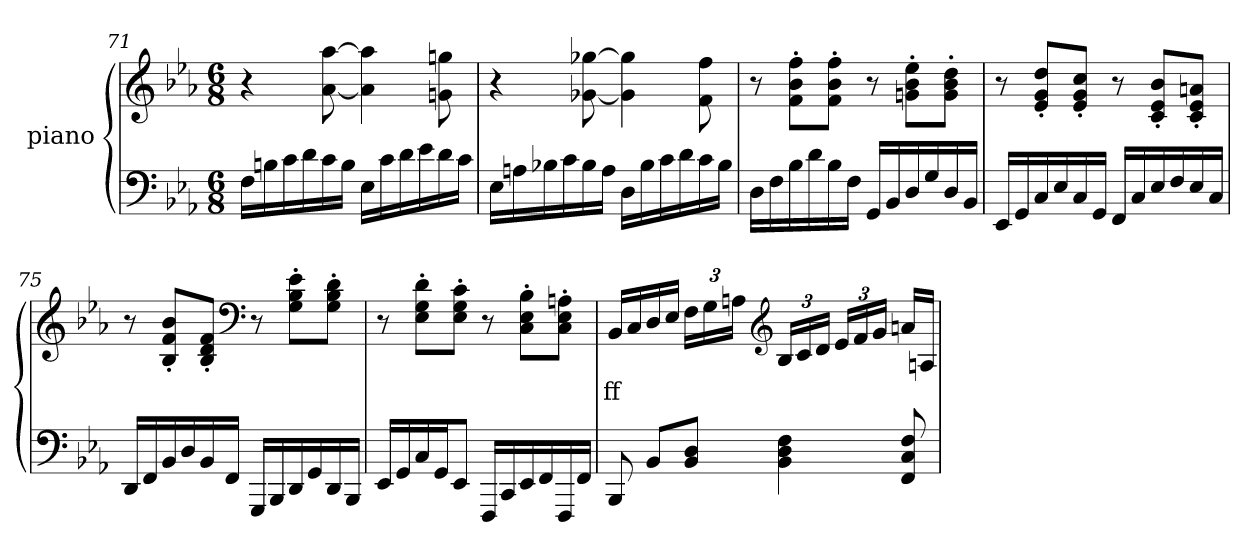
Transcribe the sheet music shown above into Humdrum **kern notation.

**kern	**kern	**text
*part2	*part1	*part1
*staff2	*staff1	*staff1
*	*I"piano	*
*clefF4	*clefG2	*
*k[b-e-a-]	*k[b-e-a-]	*
*E-:	*E-:	*
*M6/8	*M6/8	*
=71	=71	=71
16FLL	4r	.
16Bn	.	.
16c	.	.
16d	.	.
16c	[8a- [8aa-	.
16BJJ	.	.
16E-LL	4a-] 4aa-]	.
16c	.	.
16d	.	.
16e-	.	.
16d	8gn 8ggn	.
16cJJ	.	.
=72	=72	=72
16E-LL	4r	.
16An	.	.
16B-X	.	.
16c	.	.
16B-	[8g-X [8gg-X	.
16AJJ	.	.
16DLL	4g-] 4gg-]	.
16B-	.	.
16c	.	.
16d	.	.
16c	8f 8ff	.
16B-JJ	.	.
=73	=73	=73
16DLL	8r	.
16F	.	.
16B-	8f'> 8b-'> 8ff'>L	.
16d	.	.
16B-	8f'> 8b-'> 8ff'>J	.
16FJJ	.	.
16GGLL	8r	.
16BB-	.	.
16D	8gn'> 8b-'> 8ee-'>L	.
16G	.	.
16D	8g'> 8b-'> 8dd'>J	.
16BB-JJ	.	.
=74	=74	=74
16EE-LL	8r	.
16GG	.	.
16C	8e-'> 8g'> 8dd'>L	.
16E-	.	.
16C	8e-'> 8g'> 8cc'>J	.
16GGJJ	.	.
16FFLL	8r	.
16C	.	.
16E-	8c'> 8e-'> 8b-'>L	.
16F	.	.
16E-	8c'> 8e-'> 8an'>J	.
16CJJ	.	.
=75	=75	=75
16DDLL	8r	.
16FF	.	.
16BB-	8B-'> 8f'> 8b-'>L	.
16D	.	.
16BB-	8B-'> 8d'> 8f'>J	.
16FFJJ	.	.
*	*clefF4	*
16GGGLL	8r	.
16BBB-	.	.
16DD	8G'> 8B-'> 8e-'>L	.
16GG	.	.
16DD	8G'> 8B-'> 8d'>J	.
16BBB-JJ	.	.
=76	=76	=76
16EE-LL	8r	.
16GG	.	.
16C	8E-'> 8G'> 8d'>L	.
16GGJ	.	.
8EE-J	8E-'> 8G'> 8c'>J	.
16FFFLL	8r	.
16CC	.	.
16EE-	8C'> 8E-'> 8B-'>L	.
16FF	.	.
16FFF	8C'> 8E-'> 8An'>J	.
16FFJJ	.	.
=77	=77	=77
8BBB-	16BB-LL	ff
.	16C	.
8BB-L	16D	.
.	16E-JJ	.
8BB- 8DJ	24FLL	.
.	24G	.
.	24AnJJ	.
*	*clefG2	*
4BB- 4D 4F	24B-LL	.
.	24c	.
.	24dJJ	.
.	24e-LL	.
.	24f	.
.	24gJJ	.
8FF 8C 8F	16anLL	.
.	16AnJJ	.
=	=	=
*-	*-	*-
